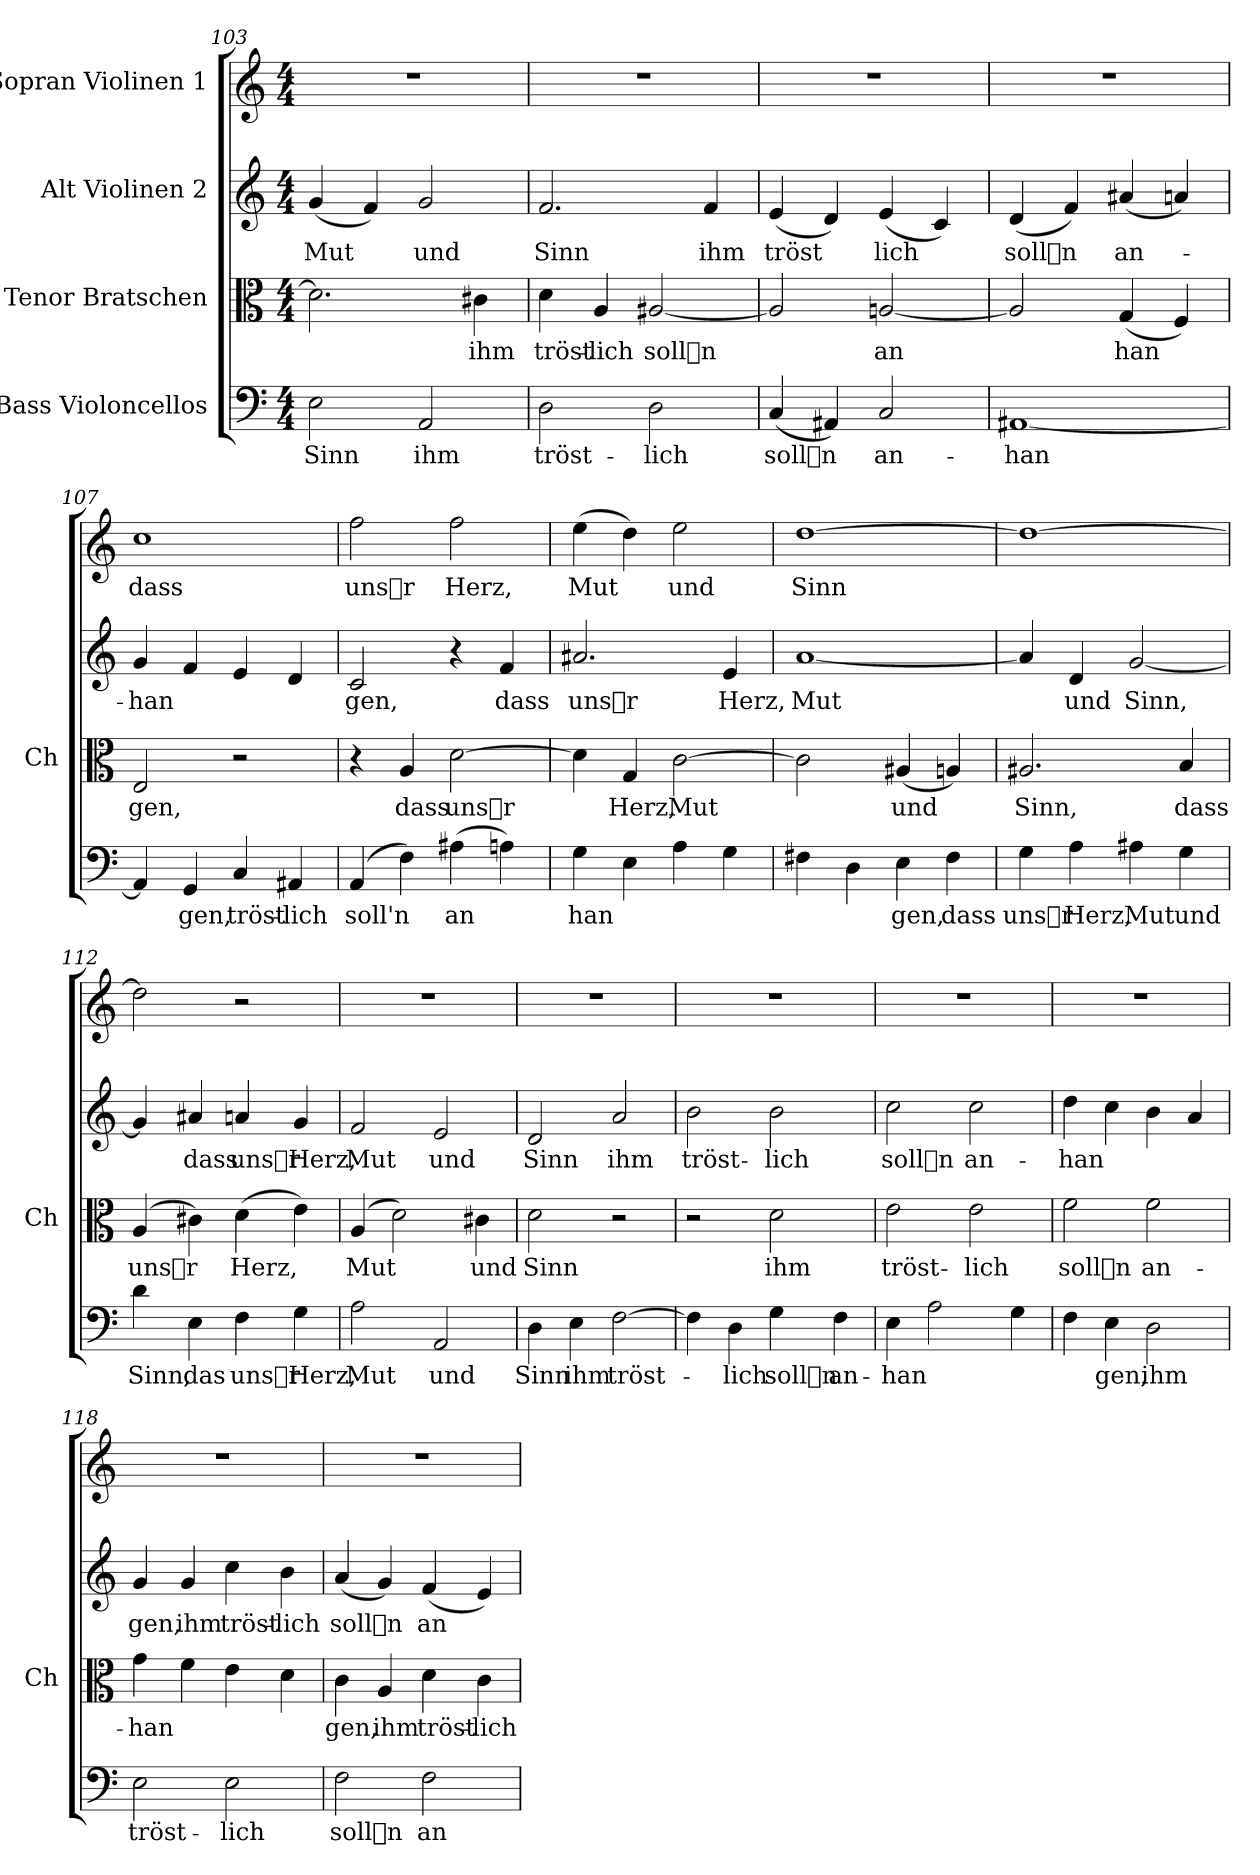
**kern	**text	**kern	**text	**kern	**text	**kern	**text
*part4	*part4	*part3	*part3	*part2	*part2	*part1	*part1
*staff4	*staff4	*staff3	*staff3	*staff2	*staff2	*staff1	*staff1
*I"Bass Violoncellos	*	*I"Tenor Bratschen	*	*I"Alt Violinen 2	*	*I"Sopran Violinen 1	*
*	*	*I'Ch	*	*	*	*	*
*clefF4	*	*clefC3	*	*clefG2	*	*clefG2	*
*k[]	*	*k[]	*	*k[]	*	*k[]	*
*M4/4	*	*M4/4	*	*M4/4	*	*M4/4	*
=103	=103	=103	=103	=103	=103	=103	=103
!	!LO:LY:b	!	!	!	!LO:LY:b	!	!
2E\	Sinn	2.d\]	.	(<4g/	Mut	1r	.
.	.	.	.	4f/)	.	.	.
!	!LO:LY:b	!	!	!	!LO:LY:b	!	!
2AA/	ihm	.	.	2g/	und	.	.
!	!	!	!LO:LY:b	!	!	!	!
.	.	4c#X\	ihm	.	.	.	.
=104	=104	=104	=104	=104	=104	=104	=104
!	!LO:LY:b	!	!LO:LY:b	!	!LO:LY:b	!	!
2D\	tröst-	4d\	tröst-	2.f/	Sinn	1r	.
!	!	!	!LO:LY:b	!	!	!	!
.	.	4A/	lich	.	.	.	.
!	!LO:LY:b	!	!LO:LY:b	!	!	!	!
2D\	lich	[2A#X/	solln	.	.	.	.
!	!	!	!	!	!LO:LY:b	!	!
.	.	.	.	4f/	ihm	.	.
=105	=105	=105	=105	=105	=105	=105	=105
!	!LO:LY:b	!	!	!	!LO:LY:b	!	!
(<4C/	solln	2A#/]	.	(<4e/	tröst	1r	.
4AA#X/)	.	.	.	4d/)	.	.	.
!	!LO:LY:b	!	!LO:LY:b	!	!LO:LY:b	!	!
2C/	an-	[2An/	an	(<4e/	lich	.	.
.	.	.	.	4c/)	.	.	.
=106	=106	=106	=106	=106	=106	=106	=106
!	!LO:LY:b	!	!LO:LY:b	!	!LO:LY:b	!	!
[1AA#X	han-	2A/]	-	(<4d/	solln	1r	.
.	.	.	.	4f/)	.	.	.
!	!	!	!LO:LY:b	!	!LO:LY:b	!	!
.	.	(<4G/	han	(<4a#X/	an-	.	.
!	!	!	!LO:LY:b	!	!	!	!
.	.	4F/)	-	4an/)	.	.	.
!!LO:LB:g=z
=107	=107	=107	=107	=107	=107	=107	=107
!	!LO:LY:b	!	!LO:LY:b	!	!LO:LY:b	!	!LO:LY:b
4AA#/]	-	2E/	gen,	4g/	han	1cc	dass
!	!LO:LY:b	!	!	!	!	!	!
4GG/	gen,	.	.	4f/	.	.	.
!	!LO:LY:b	!	!	!	!	!	!
4C/	tröst-	2r	.	4e/	.	.	.
!	!LO:LY:b	!	!	!	!	!	!
4AA#X/	lich	.	.	4d/	.	.	.
=108	=108	=108	=108	=108	=108	=108	=108
!	!LO:LY:b	!	!	!	!LO:LY:b	!	!LO:LY:b
(>4AA/	soll'n	4r	.	2c/	gen,	2ff\	unsr
!	!	!	!LO:LY:b	!	!	!	!
4F\)	.	4A/	dass	.	.	.	.
!	!LO:LY:b	!	!LO:LY:b	!	!	!	!LO:LY:b
(>4A#X\	an	[2d\	unsr	4r	.	2ff\	Herz,
!	!	!	!	!	!LO:LY:b	!	!
4An\)	.	.	.	4f/	dass	.	.
=109	=109	=109	=109	=109	=109	=109	=109
!	!LO:LY:b	!	!	!	!LO:LY:b	!	!LO:LY:b
4G\	han	4d\]	.	2.a#X/	unsr	(>4ee\	Mut
!	!	!	!LO:LY:b	!	!	!	!
4E\	.	4G/	Herz,	.	.	4dd\)	.
!	!	!	!LO:LY:b	!	!	!	!LO:LY:b
4A\	.	[2c\	Mut	.	.	2ee\	und
!	!	!	!	!	!LO:LY:b	!	!
4G\	.	.	.	4e/	Herz,	.	.
=110	=110	=110	=110	=110	=110	=110	=110
!	!LO:LY:b	!	!	!	!LO:LY:b	!	!LO:LY:b
4F#X\	-	2c\]	.	[1a	Mut	[1dd	Sinn
4D\	.	.	.	.	.	.	.
!	!LO:LY:b	!	!LO:LY:b	!	!	!	!
4E\	gen,	(<4A#X/	und	.	.	.	.
!	!LO:LY:b	!	!	!	!	!	!
4F#\	dass	4An/)	.	.	.	.	.
=111	=111	=111	=111	=111	=111	=111	=111
!	!LO:LY:b	!	!LO:LY:b	!	!	!	!
4G\	unsr	2.A#X/	Sinn,	4a/]	.	1dd_	.
!	!LO:LY:b	!	!	!	!LO:LY:b	!	!
4A\	Herz,	.	.	4d/	und	.	.
!	!LO:LY:b	!	!	!	!LO:LY:b	!	!
4A#X\	Mut	.	.	[2g/	Sinn,	.	.
!	!LO:LY:b	!	!LO:LY:b	!	!	!	!
4G\	und	4B/	dass	.	.	.	.
=112	=112	=112	=112	=112	=112	=112	=112
!	!LO:LY:b	!	!LO:LY:b	!	!	!	!
4d\	Sinn,	(>4A/	unsr	4g/]	.	2dd\]	.
!	!LO:LY:b	!	!	!	!LO:LY:b	!	!
4E\	das	4c#X\)	.	4a#X/	dass	.	.
!	!LO:LY:b	!	!LO:LY:b	!	!LO:LY:b	!	!
4F\	unsr	(>4d\	Herz,	4an/	unsr	2r	.
!	!LO:LY:b	!	!	!	!LO:LY:b	!	!
4G\	Herz,	4e\)	.	4g/	Herz,	.	.
!!LO:PB:g=z
=113	=113	=113	=113	=113	=113	=113	=113
!	!LO:LY:b	!	!LO:LY:b	!	!LO:LY:b	!	!
2A\	Mut	(>4A/	Mut	2f/	Mut	1r	.
.	.	2d\)	.	.	.	.	.
!	!LO:LY:b	!	!	!	!LO:LY:b	!	!
2AA/	und	.	.	2e/	und	.	.
!	!	!	!LO:LY:b	!	!	!	!
.	.	4c#X\	und	.	.	.	.
=114	=114	=114	=114	=114	=114	=114	=114
!	!LO:LY:b	!	!LO:LY:b	!	!LO:LY:b	!	!
4D\	Sinn	2d\	Sinn	2d/	Sinn	1r	.
!	!LO:LY:b	!	!	!	!	!	!
4E\	ihm	.	.	.	.	.	.
!	!LO:LY:b	!	!	!	!LO:LY:b	!	!
[2F\	tröst-	2r	.	2a/	ihm	.	.
=115	=115	=115	=115	=115	=115	=115	=115
!	!	!	!	!	!LO:LY:b	!	!
4F\]	.	2r	.	2b\	tröst-	1r	.
!	!LO:LY:b	!	!	!	!	!	!
4D\	lich	.	.	.	.	.	.
!	!LO:LY:b	!	!LO:LY:b	!	!LO:LY:b	!	!
4G\	solln	2d\	ihm	2b\	lich	.	.
!	!LO:LY:b	!	!	!	!	!	!
4F\	an-	.	.	.	.	.	.
=116	=116	=116	=116	=116	=116	=116	=116
!	!LO:LY:b	!	!LO:LY:b	!	!LO:LY:b	!	!
4E\	han	2e\	tröst-	2cc\	solln	1r	.
2A\	.	.	.	.	.	.	.
!	!	!	!LO:LY:b	!	!LO:LY:b	!	!
.	.	2e\	lich	2cc\	an-	.	.
4G\	.	.	.	.	.	.	.
=117	=117	=117	=117	=117	=117	=117	=117
!	!	!	!LO:LY:b	!	!LO:LY:b	!	!
4F\	.	2f\	solln	4dd\	han	1r	.
!	!LO:LY:b	!	!	!	!	!	!
4E\	gen,	.	.	4cc\	.	.	.
!	!LO:LY:b	!	!LO:LY:b	!	!	!	!
2D\	ihm	2f\	an-	4b\	.	.	.
.	.	.	.	4a/	.	.	.
=118	=118	=118	=118	=118	=118	=118	=118
!	!LO:LY:b	!	!LO:LY:b	!	!LO:LY:b	!	!
2E\	tröst-	4g\	han	4g/	gen,	1r	.
!	!	!	!	!	!LO:LY:b	!	!
.	.	4f\	.	4g/	ihm	.	.
!	!LO:LY:b	!	!	!	!LO:LY:b	!	!
2E\	lich	4e\	.	4cc\	tröst-	.	.
!	!	!	!LO:LY:b	!	!LO:LY:b	!	!
.	.	4d\	-	4b\	lich	.	.
=119	=119	=119	=119	=119	=119	=119	=119
!	!LO:LY:b	!	!LO:LY:b	!	!LO:LY:b	!	!
2F\	solln	4c\	gen,	(<4a/	solln	1r	.
!	!	!	!LO:LY:b	!	!	!	!
.	.	4A/	ihm	4g/)	.	.	.
!	!LO:LY:b	!	!LO:LY:b	!	!LO:LY:b	!	!
2F\	an-	4d\	tröst-	(<4f/	an	.	.
!	!	!	!LO:LY:b	!	!LO:LY:b	!	!
.	.	4c\	lich	4e/)	-	.	.
=	=	=	=	=	=	=	=
*-	*-	*-	*-	*-	*-	*-	*-
